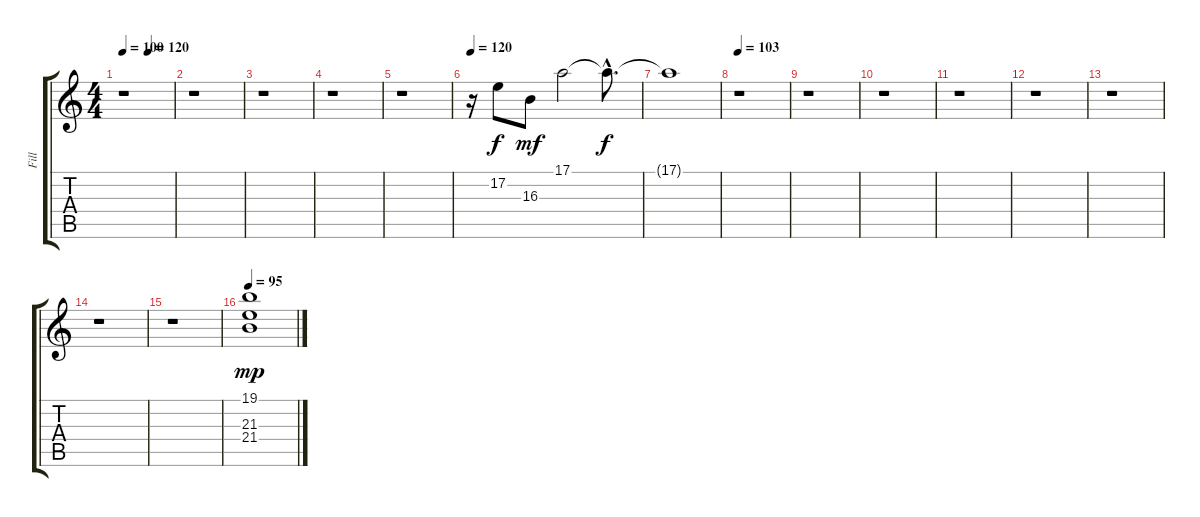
\track ("Fill" "Fill") {instrument pad2warm}
\staff {score tabs}
\tuning (E4 B3 G3 D3 A2 E2) {hide}
\ts (4 4)
\tempo 100
\tempo (120 0.5)
\clef g2
\ks c
r.1{dy f} |
r.1 |
r.1 |
r.1 |
r.1 |
\tempo 120
r.16 17.2.8 16.3.8{dy mf} 17.1.2 17.1{hac t}.8{d dy f} |
17.1{t}.1 |
\tempo 103
r.1 |
r.1 |
r.1 |
r.1 |
r.1 |
r.1 |
r.1 |
r.1 |
\tempo 95
(19.1 21.3 21.4).1{dy mp}
